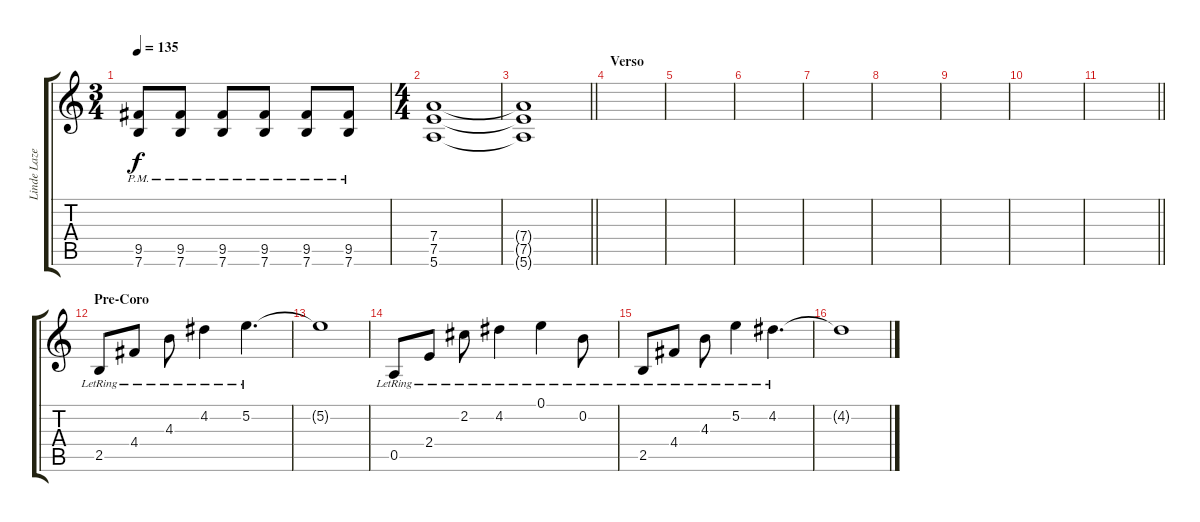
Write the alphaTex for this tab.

\track ("Linde Lazer" "Linde Laze") {instrument distortionguitar}
\staff {score tabs}
\tuning (E4 B3 G3 D3 A2 E2) {hide}
\ts (3 4)
\tempo 135
\clef g2
\ks c
(9.5{pm} 7.6{pm}).8{dy f} (9.5{pm} 7.6{pm}).8 (9.5{pm} 7.6{pm}).8 (9.5{pm} 7.6{pm}).8 (9.5{pm} 7.6).8 (9.5{pm} 7.6{pm}).8 |
\ts (4 4)
(7.4 7.5 5.6).1 |
\barLineRight lightlight
(7.4{t} 7.5{t} 5.6{t}).1 |
\section ("" "Verso")
|
|
|
|
|
|
|
\barLineRight lightlight
|
\section ("" "Pre-Coro")
2.5{lr}.8{volume 13 instrument distortionguitar} 4.4{lr}.8 4.3{lr}.8 4.2{lr}.4 5.2{lr}.4{d} |
5.2{t}.1 |
0.5{lr}.8 2.4{lr}.8 2.2{lr}.8 4.2{lr}.4 0.1{lr}.4 0.2{lr}.8 |
2.5{lr}.8{volume 13 instrument distortionguitar} 4.4{lr}.8 4.3{lr}.8 5.2{lr}.4 4.2{lr}.4{d} |
4.2{t}.1
